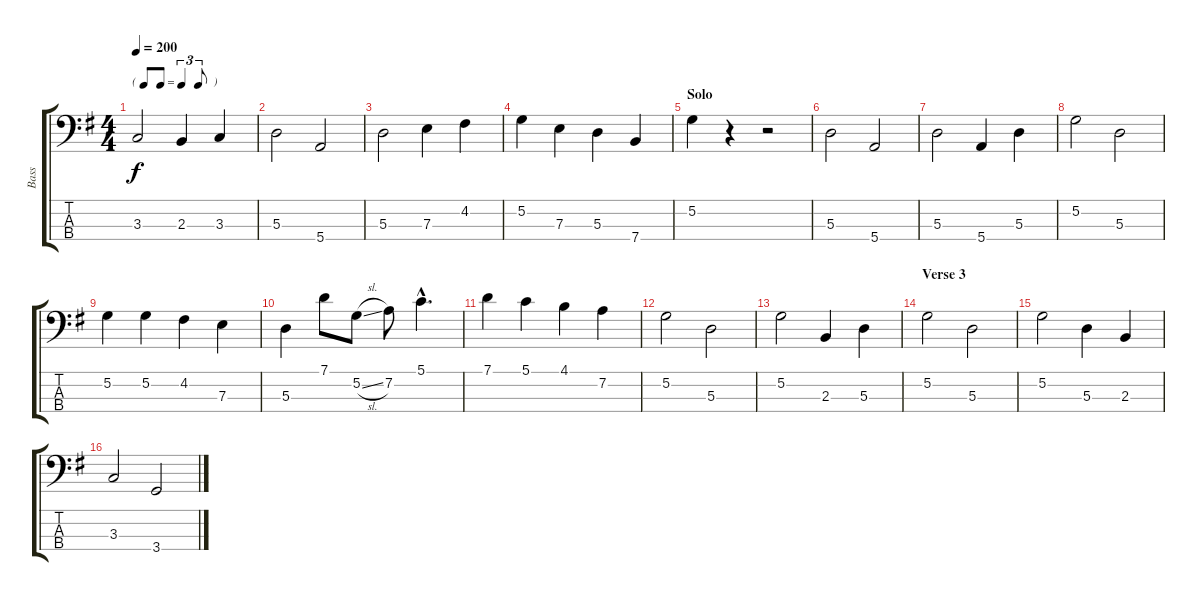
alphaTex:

\track ("Bass" "Bass") {instrument electricbasspick}
\staff {score tabs}
\tuning (G2 D2 A1 E1) {hide}
\ts (4 4)
\tf triplet8th
\tempo 200
\clef f4
\ks g
3.3.2{dy f} 2.3.4 3.3.4 |
5.3.2 5.4.2 |
5.3.2 7.3.4 4.2.4 |
5.2.4 7.3.4 5.3.4 7.4.4 |
\section ("" "Solo")
5.2.4 r.4 r.2 |
5.3.2 5.4.2 |
5.3.2 5.4.4 5.3.4 |
5.2.2 5.3.2 |
5.2.4 5.2.4 4.2.4 7.3.4 |
5.3.4 7.1.8 5.2{sl}.8 7.2.8 5.1{hac}.4{d} |
7.1.4 5.1.4 4.1.4 7.2.4 |
5.2.2 5.3.2 |
5.2.2 2.3.4 5.3.4 |
\section ("" "Verse 3")
5.2.2 5.3.2 |
5.2.2 5.3.4 2.3.4 |
3.3.2 3.4.2
